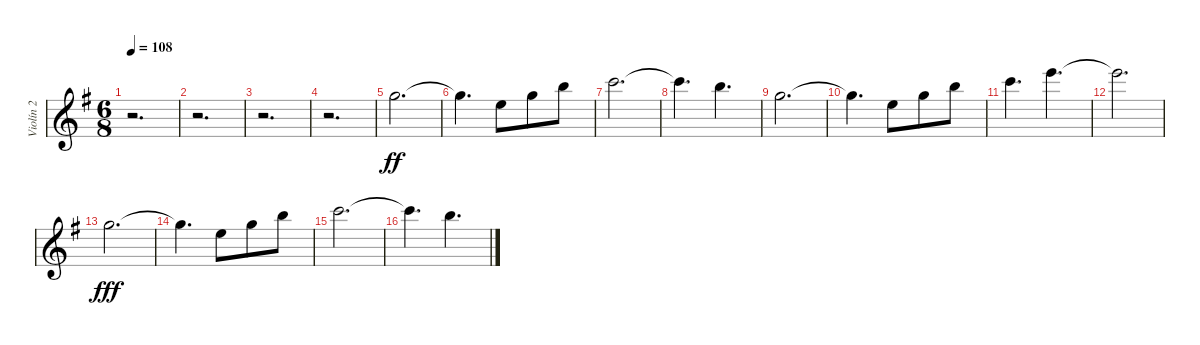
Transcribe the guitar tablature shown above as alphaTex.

\track ("Violín 2" "Violín 2") {instrument stringensemble1}
\staff {score}
\tuning (E5 A4 D4 G3) {hide}
\ts (6 8)
\tempo 108
\clef g2
\ks eminor
r.2{d dy ff} |
r.2{d} |
r.2{d} |
r.2{d} |
3.1.2{d} |
3.1{t}.4{d} 0.1.8 3.1.8 7.1.8 |
8.1.2{d} |
8.1{t}.4{d} 7.1.4{d} |
3.1.2{d} |
3.1{t}.4{d} 0.1.8 3.1.8 7.1.8 |
8.1.4{d} 12.1.4{d} |
12.1{t}.2{d} |
3.1.2{d dy fff} |
3.1{t}.4{d} 0.1.8 3.1.8 7.1.8 |
8.1.2{d} |
8.1{t}.4{d} 7.1.4{d}
